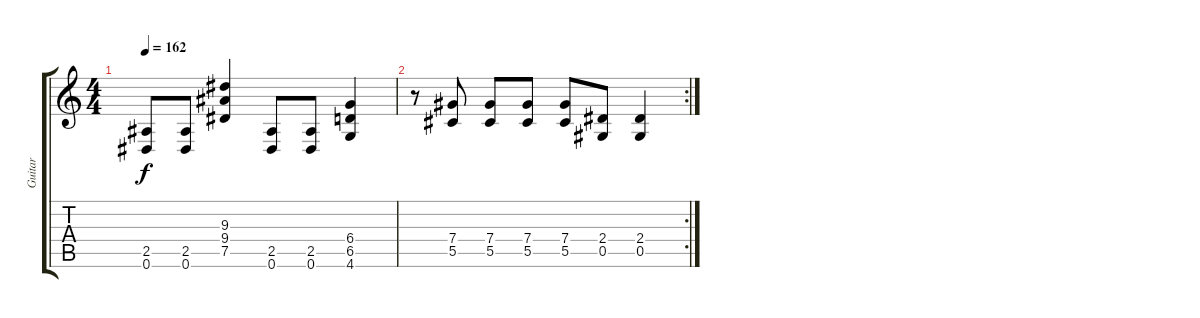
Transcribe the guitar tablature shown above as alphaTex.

\track ("Guitar" "Guitar") {instrument distortionguitar}
\staff {score tabs}
\tuning (Eb4 Bb3 Gb3 Db3 Ab2 Eb2) {hide}
\ts (4 4)
\tempo 162
\clef g2
\ks c
(2.5 0.6).8{dy f} (2.5 0.6).8 (9.3 9.4 7.5).4 (2.5 0.6).8 (2.5 0.6).8 (6.4 6.5 4.6).4 |
\rc 2
r.8 (7.4 5.5).8 (7.4 5.5).8 (7.4 5.5).8 (7.4 5.5).8 (2.4 0.5).8 (2.4 0.5).4
